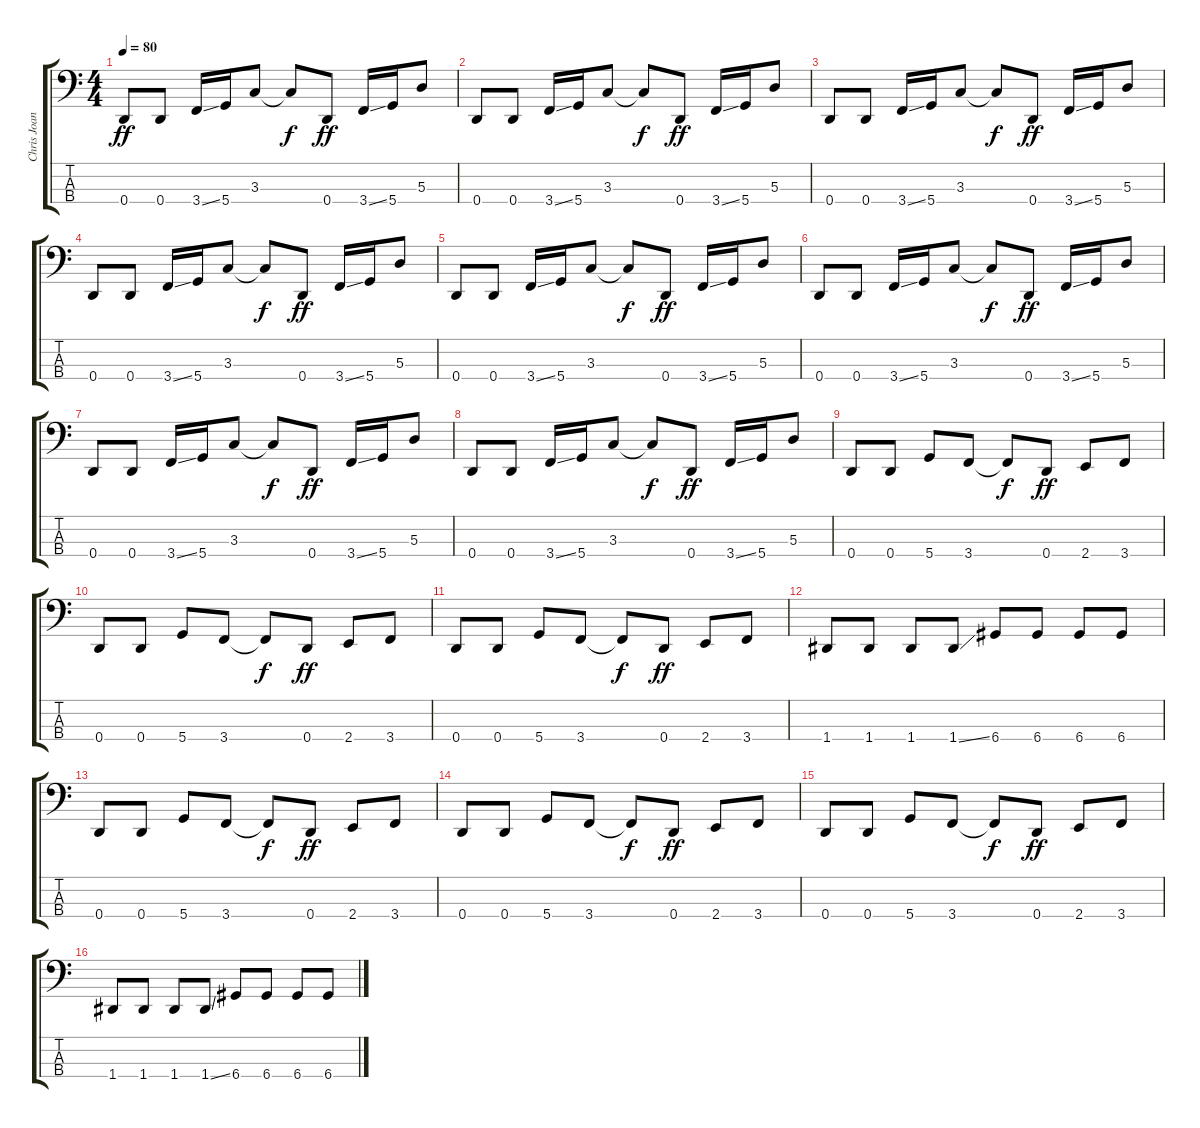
\track ("Chris Joannou (Basse)" "Chris Joan") {instrument electricbasspick}
\staff {score tabs}
\tuning (G2 D2 A1 D1) {hide}
\ts (4 4)
\tempo 80
\clef f4
\ks c
0.4.8{dy ff} 0.4.8 3.4{ss}.16 5.4.16 3.3.8 3.3{t}.8{dy f} 0.4.8{dy ff} 3.4{ss}.16 5.4.16 5.3.8 |
0.4.8 0.4.8 3.4{ss}.16 5.4.16 3.3.8 3.3{t}.8{dy f} 0.4.8{dy ff} 3.4{ss}.16 5.4.16 5.3.8 |
0.4.8 0.4.8 3.4{ss}.16 5.4.16 3.3.8 3.3{t}.8{dy f} 0.4.8{dy ff} 3.4{ss}.16 5.4.16 5.3.8 |
0.4.8 0.4.8 3.4{ss}.16 5.4.16 3.3.8 3.3{t}.8{dy f} 0.4.8{dy ff} 3.4{ss}.16 5.4.16 5.3.8 |
0.4.8 0.4.8 3.4{ss}.16 5.4.16 3.3.8 3.3{t}.8{dy f} 0.4.8{dy ff} 3.4{ss}.16 5.4.16 5.3.8 |
0.4.8 0.4.8 3.4{ss}.16 5.4.16 3.3.8 3.3{t}.8{dy f} 0.4.8{dy ff} 3.4{ss}.16 5.4.16 5.3.8 |
0.4.8 0.4.8 3.4{ss}.16 5.4.16 3.3.8 3.3{t}.8{dy f} 0.4.8{dy ff} 3.4{ss}.16 5.4.16 5.3.8 |
0.4.8 0.4.8 3.4{ss}.16 5.4.16 3.3.8 3.3{t}.8{dy f} 0.4.8{dy ff} 3.4{ss}.16 5.4.16 5.3.8 |
0.4.8 0.4.8 5.4.8 3.4.8 3.4{t}.8{dy f} 0.4.8{dy ff} 2.4.8 3.4.8 |
0.4.8 0.4.8 5.4.8 3.4.8 3.4{t}.8{dy f} 0.4.8{dy ff} 2.4.8 3.4.8 |
0.4.8 0.4.8 5.4.8 3.4.8 3.4{t}.8{dy f} 0.4.8{dy ff} 2.4.8 3.4.8 |
1.4.8 1.4.8 1.4.8 1.4{ss}.8 6.4.8 6.4.8 6.4.8 6.4.8 |
0.4.8 0.4.8 5.4.8 3.4.8 3.4{t}.8{dy f} 0.4.8{dy ff} 2.4.8 3.4.8 |
0.4.8 0.4.8 5.4.8 3.4.8 3.4{t}.8{dy f} 0.4.8{dy ff} 2.4.8 3.4.8 |
0.4.8 0.4.8 5.4.8 3.4.8 3.4{t}.8{dy f} 0.4.8{dy ff} 2.4.8 3.4.8 |
1.4.8 1.4.8 1.4.8 1.4{ss}.8 6.4.8 6.4.8 6.4.8 6.4.8
